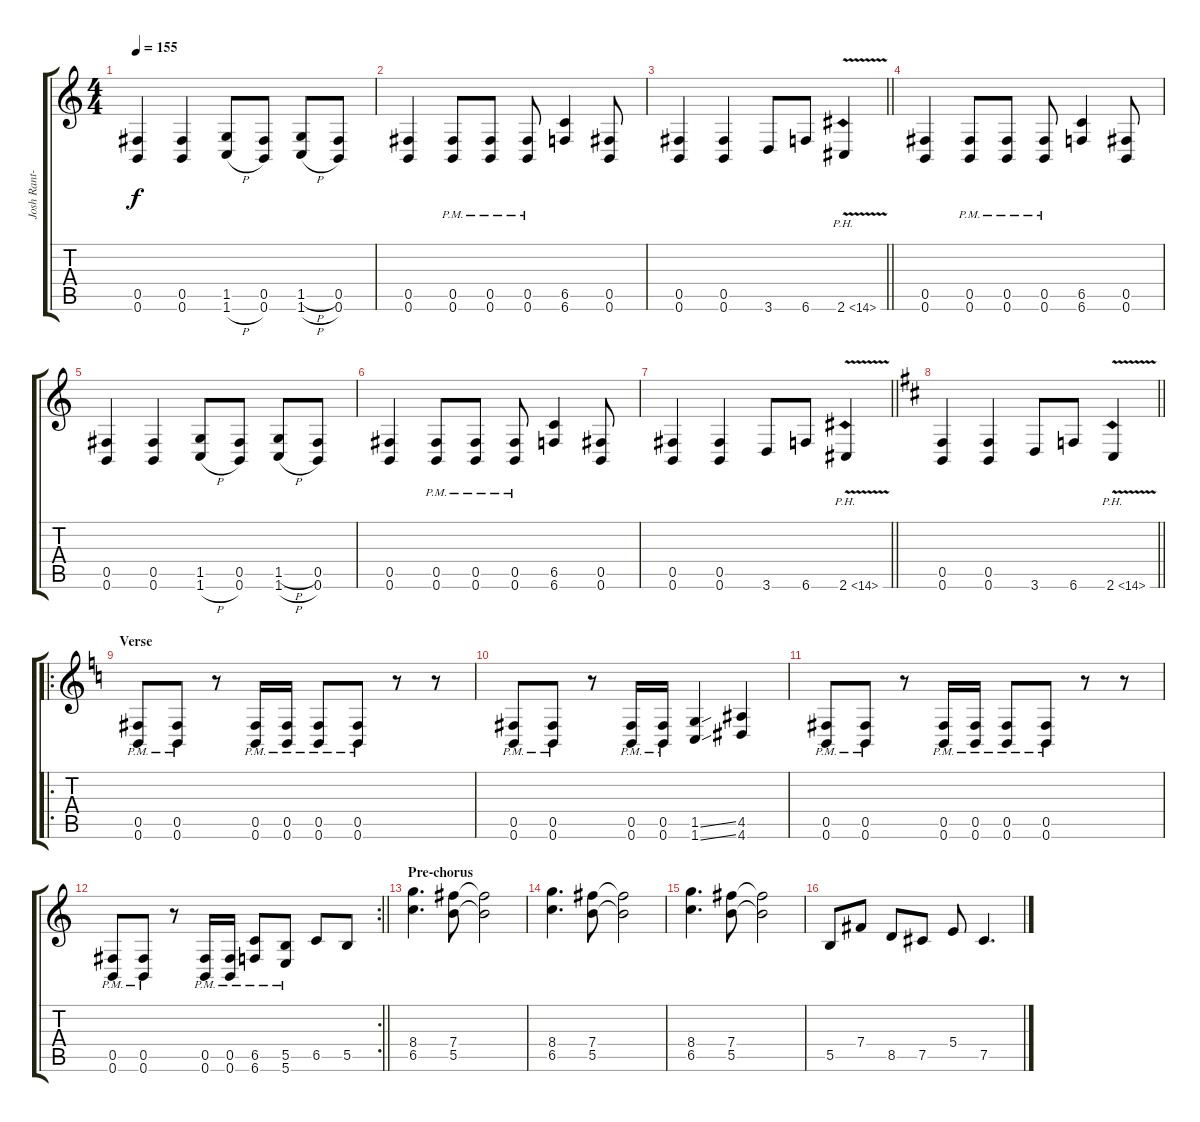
\track ("Josh Rant-guitar tab" "Josh Rant-") {instrument overdrivenguitar}
\staff {score tabs}
\tuning (Db4 A3 E3 B2 Gb2 B1) {hide}
\ts (4 4)
\tempo 155
\clef g2
\ks c
(0.5 0.6).4{dy f} (0.5 0.6).4 (1.5 1.6{h}).8 (0.5 0.6).8 (1.5{h} 1.6{h}).8 (0.5 0.6).8 |
(0.5 0.6).4 (0.5{pm} 0.6{pm}).8 (0.5{pm} 0.6{pm}).8 (0.5{pm} 0.6{pm}).8 (6.5 6.6).4 (0.5 0.6).8 |
\barLineRight lightlight
(0.5 0.6).4 (0.5 0.6).4 3.6.8 6.6.8 2.6{ph 12 v}.4 |
(0.5 0.6).4 (0.5{pm} 0.6{pm}).8 (0.5{pm} 0.6{pm}).8 (0.5{pm} 0.6{pm}).8 (6.5 6.6).4 (0.5 0.6).8 |
(0.5 0.6).4 (0.5 0.6).4 (1.5 1.6{h}).8 (0.5 0.6).8 (1.5{h} 1.6{h}).8 (0.5 0.6).8 |
(0.5 0.6).4 (0.5{pm} 0.6{pm}).8 (0.5{pm} 0.6{pm}).8 (0.5{pm} 0.6{pm}).8 (6.5 6.6).4 (0.5 0.6).8 |
\barLineRight lightlight
(0.5 0.6).4 (0.5 0.6).4 3.6.8 6.6.8 2.6{ph 12 v}.4 |
\barLineRight lightlight
\ks d
(0.5 0.6).4 (0.5 0.6).4 3.6.8 6.6.8 2.6{ph 12 v}.4 |
\ro
\section ("" "Verse")
\ks c
(0.5{pm} 0.6{pm}).8 (0.5{pm} 0.6{pm}).8 r.8 (0.5{pm} 0.6{pm}).16 (0.5{pm} 0.6{pm}).16 (0.5{pm} 0.6{pm}).8 (0.5{pm} 0.6{pm}).8 r.8 r.8 |
(0.5{pm} 0.6{pm}).8 (0.5{pm} 0.6{pm}).8 r.8 (0.5{pm} 0.6{pm}).16 (0.5{pm} 0.6{pm}).16 (1.5{ss} 1.6{ss}).4 (4.5 4.6).4 |
(0.5{pm} 0.6{pm}).8 (0.5{pm} 0.6{pm}).8 r.8 (0.5{pm} 0.6{pm}).16 (0.5{pm} 0.6{pm}).16 (0.5{pm} 0.6{pm}).8 (0.5{pm} 0.6{pm}).8 r.8 r.8 |
\rc 2
\barLineRight lightlight
(0.5{pm} 0.6{pm}).8 (0.5{pm} 0.6{pm}).8 r.8 (0.5{pm} 0.6{pm}).16 (0.5{pm} 0.6{pm}).16 (6.5{pm} 6.6{pm}).8 (5.5{pm} 5.6{pm}).8 6.5.8 5.5.8 |
\section ("" "Pre-chorus")
(8.4 6.5).4{d ot 8vb} (7.4 5.5).8{ot 8vb} (7.4{t} 5.5{t}).2{ot 8vb} |
(8.4 6.5).4{d ot 8vb} (7.4 5.5).8{ot 8vb} (7.4{t} 5.5{t}).2{ot 8vb} |
(8.4 6.5).4{d ot 8vb} (7.4 5.5).8{ot 8vb} (7.4{t} 5.5{t}).2{ot 8vb} |
5.5.8 7.4.8 8.5.8 7.5.8 5.4.8 7.5.4{d}
